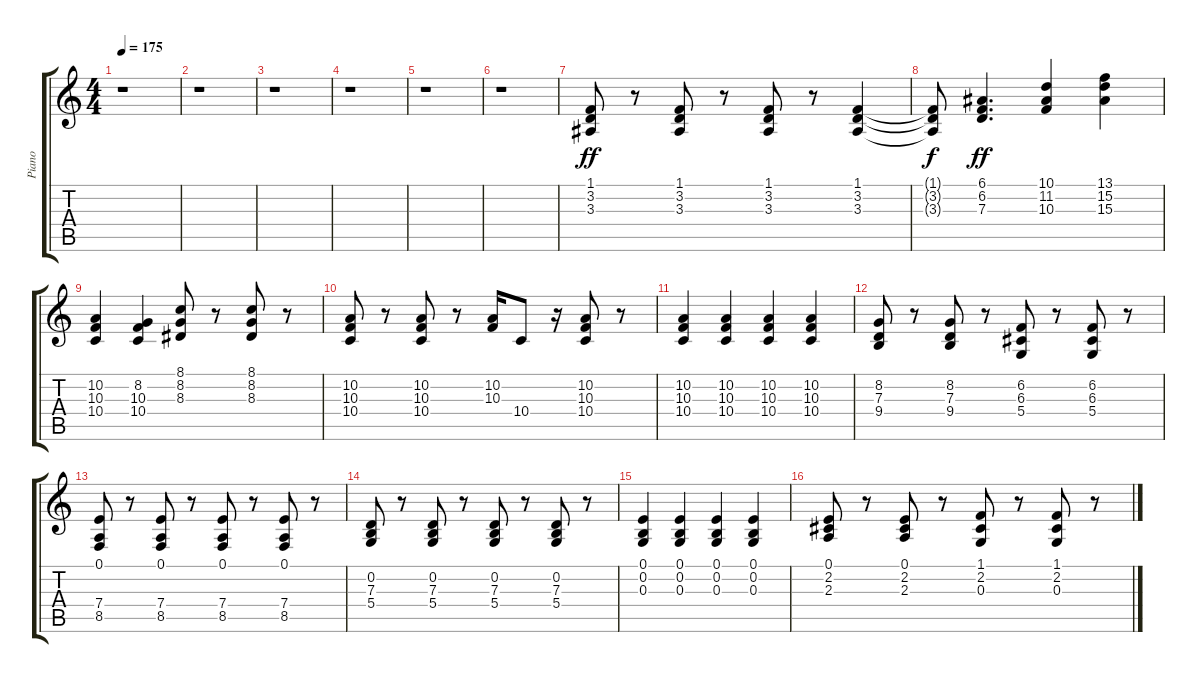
\track ("Piano" "Piano") {instrument acousticgrandpiano}
\staff {score tabs}
\tuning (E4 B3 G3 D3 A2 E2) {hide}
\ts (4 4)
\tempo 175
\clef g2
\ks c
r.1{dy ff} |
r.1 |
r.1 |
r.1 |
r.1 |
r.1 |
(1.1 3.2 3.3).8 r.8 (1.1 3.2 3.3).8 r.8 (1.1 3.2 3.3).8 r.8 (1.1 3.2 3.3).4 |
(1.1{t} 3.2{t} 3.3{t}).8{dy f} (6.1 6.2 7.3).4{d dy ff} (10.1 11.2 10.3).4 (13.1 15.2 15.3).4 |
(10.2 10.3 10.4).4 (8.2 10.3 10.4).4 (8.1 8.2 8.3).8 r.8 (8.1 8.2 8.3).8 r.8 |
(10.2 10.3 10.4).8 r.8 (10.2 10.3 10.4).8 r.8 (10.2 10.3).16 10.4.8 r.16 (10.2 10.3 10.4).8 r.8 |
(10.2 10.3 10.4).4 (10.2 10.3 10.4).4 (10.2 10.3 10.4).4 (10.2 10.3 10.4).4 |
(8.2 7.3 9.4).8 r.8 (8.2 7.3 9.4).8 r.8 (6.2 6.3 5.4).8 r.8 (6.2 6.3 5.4).8 r.8 |
(0.1 7.4 8.5).8 r.8 (0.1 7.4 8.5).8 r.8 (0.1 7.4 8.5).8 r.8 (0.1 7.4 8.5).8 r.8 |
(0.2 7.3 5.4).8 r.8 (0.2 7.3 5.4).8 r.8 (0.2 7.3 5.4).8 r.8 (0.2 7.3 5.4).8 r.8 |
(0.1 0.2 0.3).4 (0.1 0.2 0.3).4 (0.1 0.2 0.3).4 (0.1 0.2 0.3).4 |
(0.1 2.2 2.3).8 r.8 (0.1 2.2 2.3).8 r.8 (1.1 2.2 0.3).8 r.8 (1.1 2.2 0.3).8 r.8
